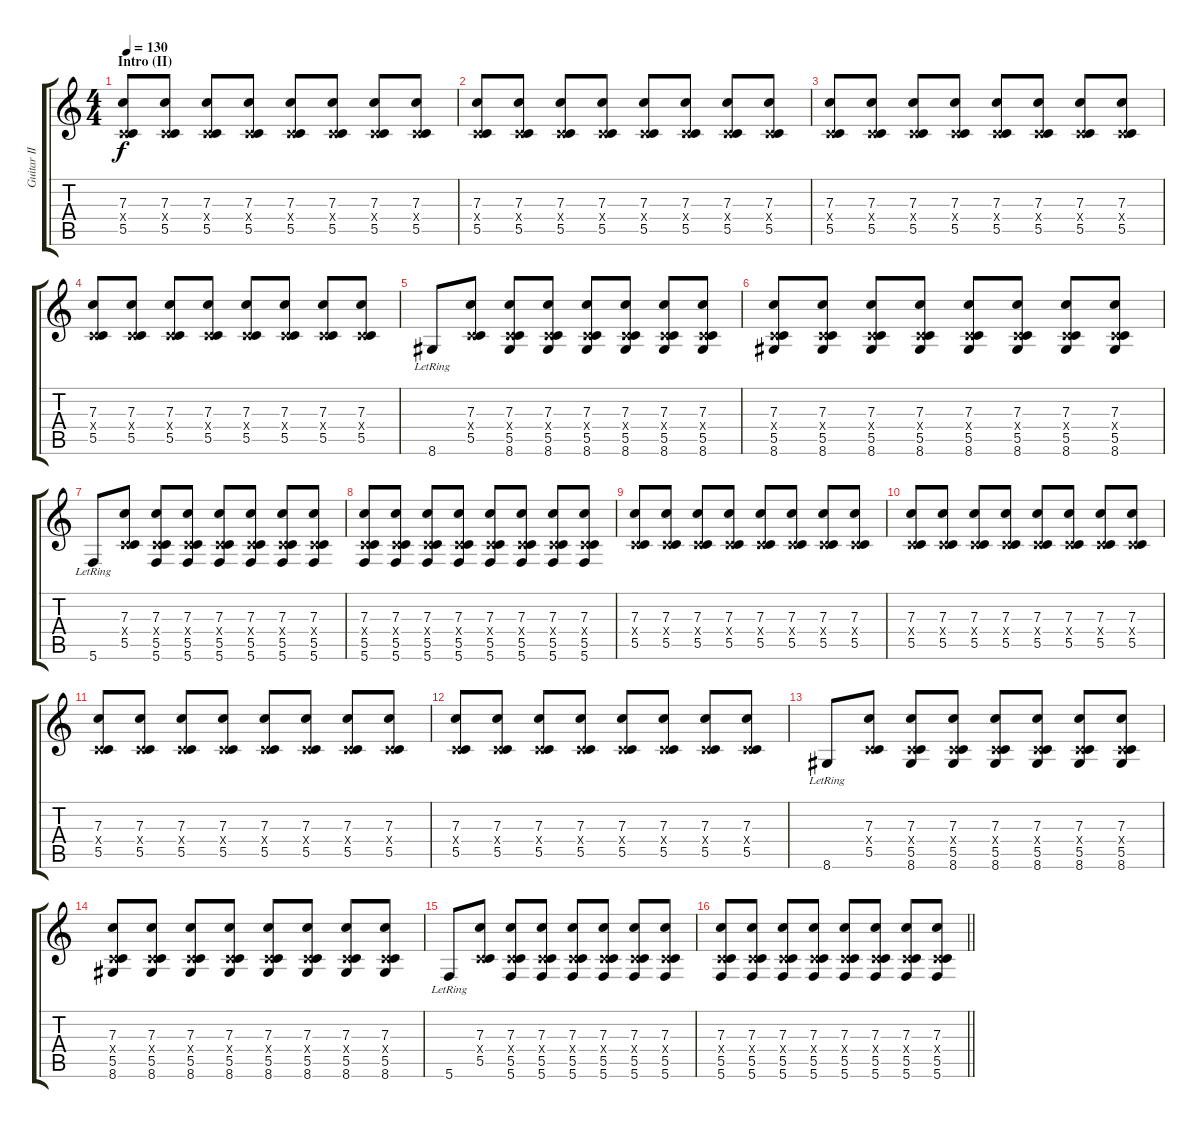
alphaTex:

\track ("Guitar II" "Guitar II") {instrument overdrivenguitar}
\staff {score tabs}
\tuning (D4 A3 F3 C3 G2 C2) {hide}
\ts (4 4)
\section ("" "Intro (II)")
\tempo 130
\clef g2
\ks c
(7.3 0.4{x} 5.5).8{dy f} (7.3 0.4{x} 5.5).8 (7.3 0.4{x} 5.5).8 (7.3 0.4{x} 5.5).8 (7.3 0.4{x} 5.5).8 (7.3 0.4{x} 5.5).8 (7.3 0.4{x} 5.5).8 (7.3 0.4{x} 5.5).8 |
(7.3 0.4{x} 5.5).8 (7.3 0.4{x} 5.5).8 (7.3 0.4{x} 5.5).8 (7.3 0.4{x} 5.5).8 (7.3 0.4{x} 5.5).8 (7.3 0.4{x} 5.5).8 (7.3 0.4{x} 5.5).8 (7.3 0.4{x} 5.5).8 |
(7.3 0.4{x} 5.5).8 (7.3 0.4{x} 5.5).8 (7.3 0.4{x} 5.5).8 (7.3 0.4{x} 5.5).8 (7.3 0.4{x} 5.5).8 (7.3 0.4{x} 5.5).8 (7.3 0.4{x} 5.5).8 (7.3 0.4{x} 5.5).8 |
(7.3 0.4{x} 5.5).8 (7.3 0.4{x} 5.5).8 (7.3 0.4{x} 5.5).8 (7.3 0.4{x} 5.5).8 (7.3 0.4{x} 5.5).8 (7.3 0.4{x} 5.5).8 (7.3 0.4{x} 5.5).8 (7.3 0.4{x} 5.5).8 |
8.6{lr}.8 (7.3 0.4{x} 5.5).8 (7.3 0.4{x} 5.5 8.6).8 (7.3 0.4{x} 5.5 8.6).8 (7.3 0.4{x} 5.5 8.6).8 (7.3 0.4{x} 5.5 8.6).8 (7.3 0.4{x} 5.5 8.6).8 (7.3 0.4{x} 5.5 8.6).8 |
(7.3 0.4{x} 5.5 8.6).8 (7.3 0.4{x} 5.5 8.6).8 (7.3 0.4{x} 5.5 8.6).8 (7.3 0.4{x} 5.5 8.6).8 (7.3 0.4{x} 5.5 8.6).8 (7.3 0.4{x} 5.5 8.6).8 (7.3 0.4{x} 5.5 8.6).8 (7.3 0.4{x} 5.5 8.6).8 |
5.6{lr}.8 (7.3 0.4{x} 5.5).8 (7.3 0.4{x} 5.5 5.6).8 (7.3 0.4{x} 5.5 5.6).8 (7.3 0.4{x} 5.5 5.6).8 (7.3 0.4{x} 5.5 5.6).8 (7.3 0.4{x} 5.5 5.6).8 (7.3 0.4{x} 5.5 5.6).8 |
(7.3 0.4{x} 5.5 5.6).8 (7.3 0.4{x} 5.5 5.6).8 (7.3 0.4{x} 5.5 5.6).8 (7.3 0.4{x} 5.5 5.6).8 (7.3 0.4{x} 5.5 5.6).8 (7.3 0.4{x} 5.5 5.6).8 (7.3 0.4{x} 5.5 5.6).8 (7.3 0.4{x} 5.5 5.6).8 |
(7.3 0.4{x} 5.5).8 (7.3 0.4{x} 5.5).8 (7.3 0.4{x} 5.5).8 (7.3 0.4{x} 5.5).8 (7.3 0.4{x} 5.5).8 (7.3 0.4{x} 5.5).8 (7.3 0.4{x} 5.5).8 (7.3 0.4{x} 5.5).8 |
(7.3 0.4{x} 5.5).8 (7.3 0.4{x} 5.5).8 (7.3 0.4{x} 5.5).8 (7.3 0.4{x} 5.5).8 (7.3 0.4{x} 5.5).8 (7.3 0.4{x} 5.5).8 (7.3 0.4{x} 5.5).8 (7.3 0.4{x} 5.5).8 |
(7.3 0.4{x} 5.5).8 (7.3 0.4{x} 5.5).8 (7.3 0.4{x} 5.5).8 (7.3 0.4{x} 5.5).8 (7.3 0.4{x} 5.5).8 (7.3 0.4{x} 5.5).8 (7.3 0.4{x} 5.5).8 (7.3 0.4{x} 5.5).8 |
(7.3 0.4{x} 5.5).8 (7.3 0.4{x} 5.5).8 (7.3 0.4{x} 5.5).8 (7.3 0.4{x} 5.5).8 (7.3 0.4{x} 5.5).8 (7.3 0.4{x} 5.5).8 (7.3 0.4{x} 5.5).8 (7.3 0.4{x} 5.5).8 |
8.6{lr}.8 (7.3 0.4{x} 5.5).8 (7.3 0.4{x} 5.5 8.6).8 (7.3 0.4{x} 5.5 8.6).8 (7.3 0.4{x} 5.5 8.6).8 (7.3 0.4{x} 5.5 8.6).8 (7.3 0.4{x} 5.5 8.6).8 (7.3 0.4{x} 5.5 8.6).8 |
(7.3 0.4{x} 5.5 8.6).8 (7.3 0.4{x} 5.5 8.6).8 (7.3 0.4{x} 5.5 8.6).8 (7.3 0.4{x} 5.5 8.6).8 (7.3 0.4{x} 5.5 8.6).8 (7.3 0.4{x} 5.5 8.6).8 (7.3 0.4{x} 5.5 8.6).8 (7.3 0.4{x} 5.5 8.6).8 |
5.6{lr}.8 (7.3 0.4{x} 5.5).8 (7.3 0.4{x} 5.5 5.6).8 (7.3 0.4{x} 5.5 5.6).8 (7.3 0.4{x} 5.5 5.6).8 (7.3 0.4{x} 5.5 5.6).8 (7.3 0.4{x} 5.5 5.6).8 (7.3 0.4{x} 5.5 5.6).8 |
\barLineRight lightlight
(7.3 0.4{x} 5.5 5.6).8 (7.3 0.4{x} 5.5 5.6).8 (7.3 0.4{x} 5.5 5.6).8 (7.3 0.4{x} 5.5 5.6).8 (7.3 0.4{x} 5.5 5.6).8 (7.3 0.4{x} 5.5 5.6).8 (7.3 0.4{x} 5.5 5.6).8 (7.3 0.4{x} 5.5 5.6).8
